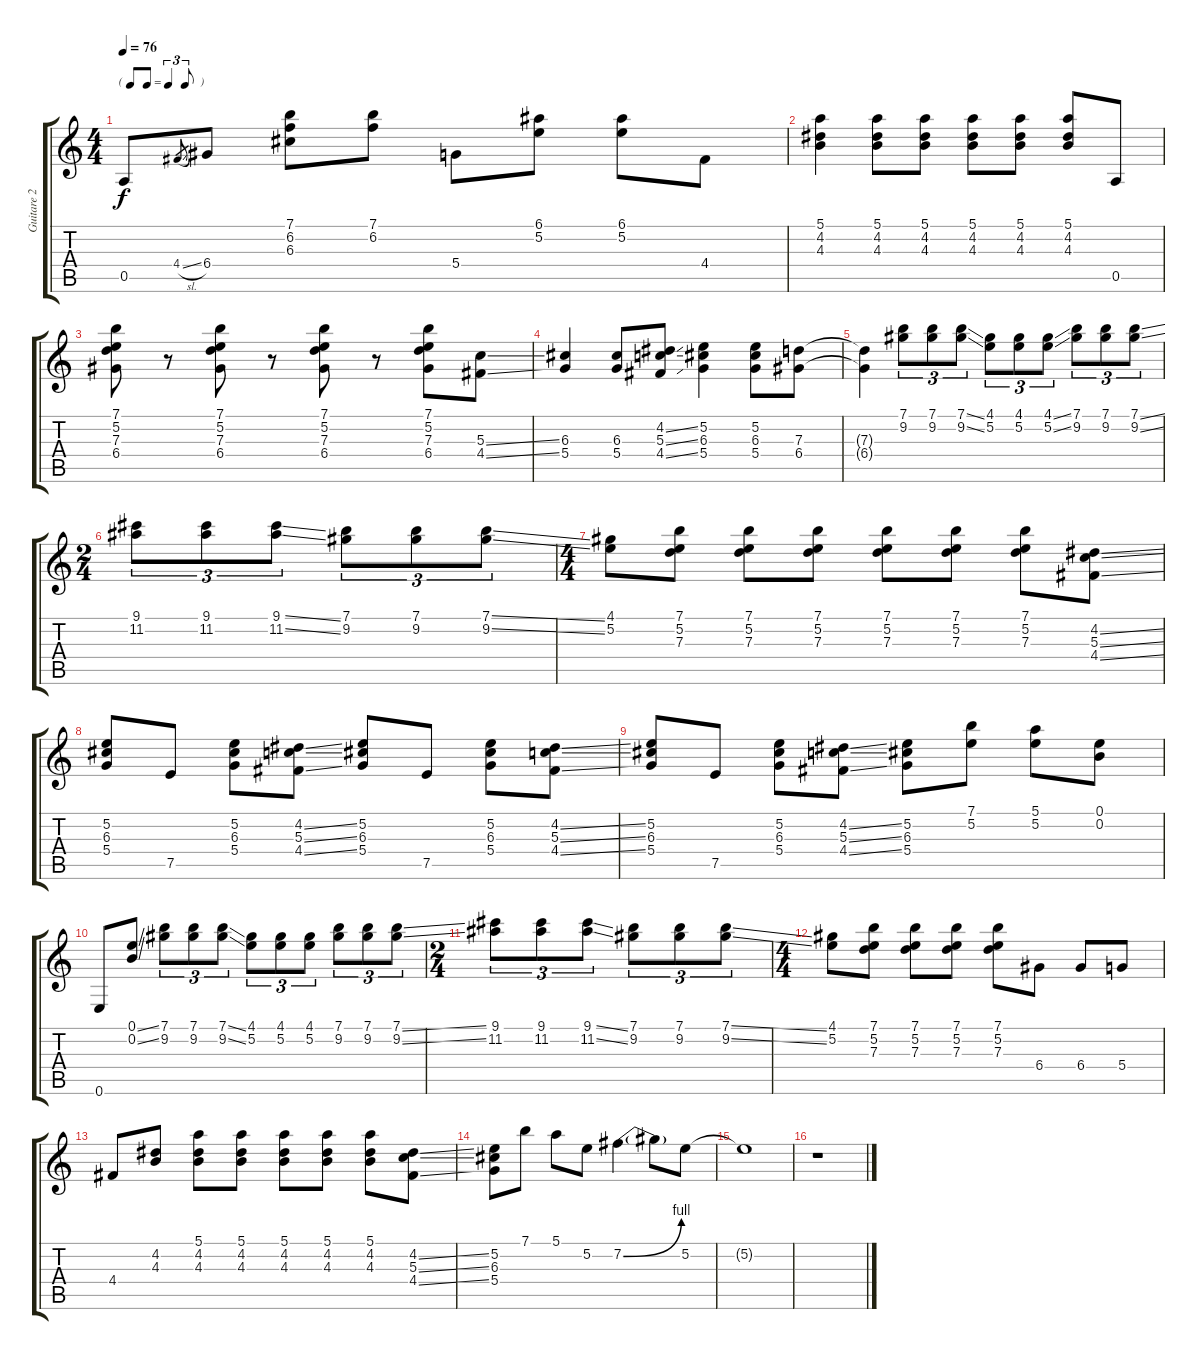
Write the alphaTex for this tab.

\track ("Guitare 2" "Guitare 2") {instrument acousticguitarsteel}
\staff {score tabs}
\tuning (E4 B3 G3 D3 A2 E2) {hide}
\ts (4 4)
\tf triplet8th
\tempo 76
\clef g2
\ks c
0.5.8{dy f} 4.4{sl}.8{gr} 6.4.8 (7.1 6.2 6.3).8 (7.1 6.2).8 5.4.8 (6.1 5.2).8 (6.1 5.2).8 4.4.8 |
(5.1 4.2 4.3).4 (5.1 4.2 4.3).8 (5.1 4.2 4.3).8 (5.1 4.2 4.3).8 (5.1 4.2 4.3).8 (5.1 4.2 4.3).8 0.5.8 |
(7.1 5.2 7.3 6.4).8 r.8 (7.1 5.2 7.3 6.4).8 r.8 (7.1 5.2 7.3 6.4).8 r.8 (7.1 5.2 7.3 6.4).8 (5.3{ss} 4.4{ss}).8 |
(6.3 5.4).4 (6.3 5.4).8 (4.2{ss} 5.3{ss} 4.4{ss}).8 (5.2 6.3 5.4).4 (5.2 6.3 5.4).8 (7.3 6.4).8 |
(7.3{t} 6.4{t}).4 (7.1 9.2).8{tu (3 2)} (7.1 9.2).8{tu (3 2)} (7.1{ss} 9.2{ss}).8{tu (3 2)} (4.1 5.2).8{tu (3 2)} (4.1 5.2).8{tu (3 2)} (4.1{ss} 5.2{ss}).8{tu (3 2)} (7.1 9.2).8{tu (3 2)} (7.1 9.2).8{tu (3 2)} (7.1{ss} 9.2{ss}).8{tu (3 2)} |
\ts (2 4)
(9.1 11.2).8{tu (3 2)} (9.1 11.2).8{tu (3 2)} (9.1{ss} 11.2{ss}).8{tu (3 2)} (7.1 9.2).8{tu (3 2)} (7.1 9.2).8{tu (3 2)} (7.1{ss} 9.2{ss}).8{tu (3 2)} |
\ts (4 4)
(4.1 5.2).8 (7.1 5.2 7.3).8 (7.1 5.2 7.3).8 (7.1 5.2 7.3).8 (7.1 5.2 7.3).8 (7.1 5.2 7.3).8 (7.1 5.2 7.3).8 (4.2{ss} 5.3{ss} 4.4{ss}).8 |
(5.2 6.3 5.4).8 7.5.8 (5.2 6.3 5.4).8 (4.2{ss} 5.3{ss} 4.4{ss}).8 (5.2 6.3 5.4).8 7.5.8 (5.2 6.3 5.4).8 (4.2{ss} 5.3{ss} 4.4{ss}).8 |
(5.2 6.3 5.4).8 7.5.8 (5.2 6.3 5.4).8 (4.2{ss} 5.3{ss} 4.4{ss}).8 (5.2 6.3 5.4).8 (7.1 5.2).8 (5.1 5.2).8 (0.1 0.2).8 |
0.6.8 (0.1{ss} 0.2{ss}).8 (7.1 9.2).8{tu (3 2)} (7.1 9.2).8{tu (3 2)} (7.1{ss} 9.2{ss}).8{tu (3 2)} (4.1 5.2).8{tu (3 2)} (4.1 5.2).8{tu (3 2)} (4.1 5.2).8{tu (3 2)} (7.1 9.2).8{tu (3 2)} (7.1 9.2).8{tu (3 2)} (7.1{ss} 9.2{ss}).8{tu (3 2)} |
\ts (2 4)
(9.1 11.2).8{tu (3 2)} (9.1 11.2).8{tu (3 2)} (9.1{ss} 11.2{ss}).8{tu (3 2)} (7.1 9.2).8{tu (3 2)} (7.1 9.2).8{tu (3 2)} (7.1{ss} 9.2{ss}).8{tu (3 2)} |
\ts (4 4)
(4.1 5.2).8 (7.1 5.2 7.3).8 (7.1 5.2 7.3).8 (7.1 5.2 7.3).8 (7.1 5.2 7.3).8 6.4.8 6.4.8 5.4.8 |
4.4.8 (4.2 4.3).8 (5.1 4.2 4.3).8 (5.1 4.2 4.3).8 (5.1 4.2 4.3).8 (5.1 4.2 4.3).8 (5.1 4.2 4.3).8 (4.2{ss} 5.3{ss} 4.4{ss}).8 |
(5.2 6.3 5.4).8 7.1.8 5.1.8 5.2.8 7.2{be (bend 0 0 60 4)}.4 7.2{t}.8 5.2.8 |
5.2{t}.1 |
r.1
